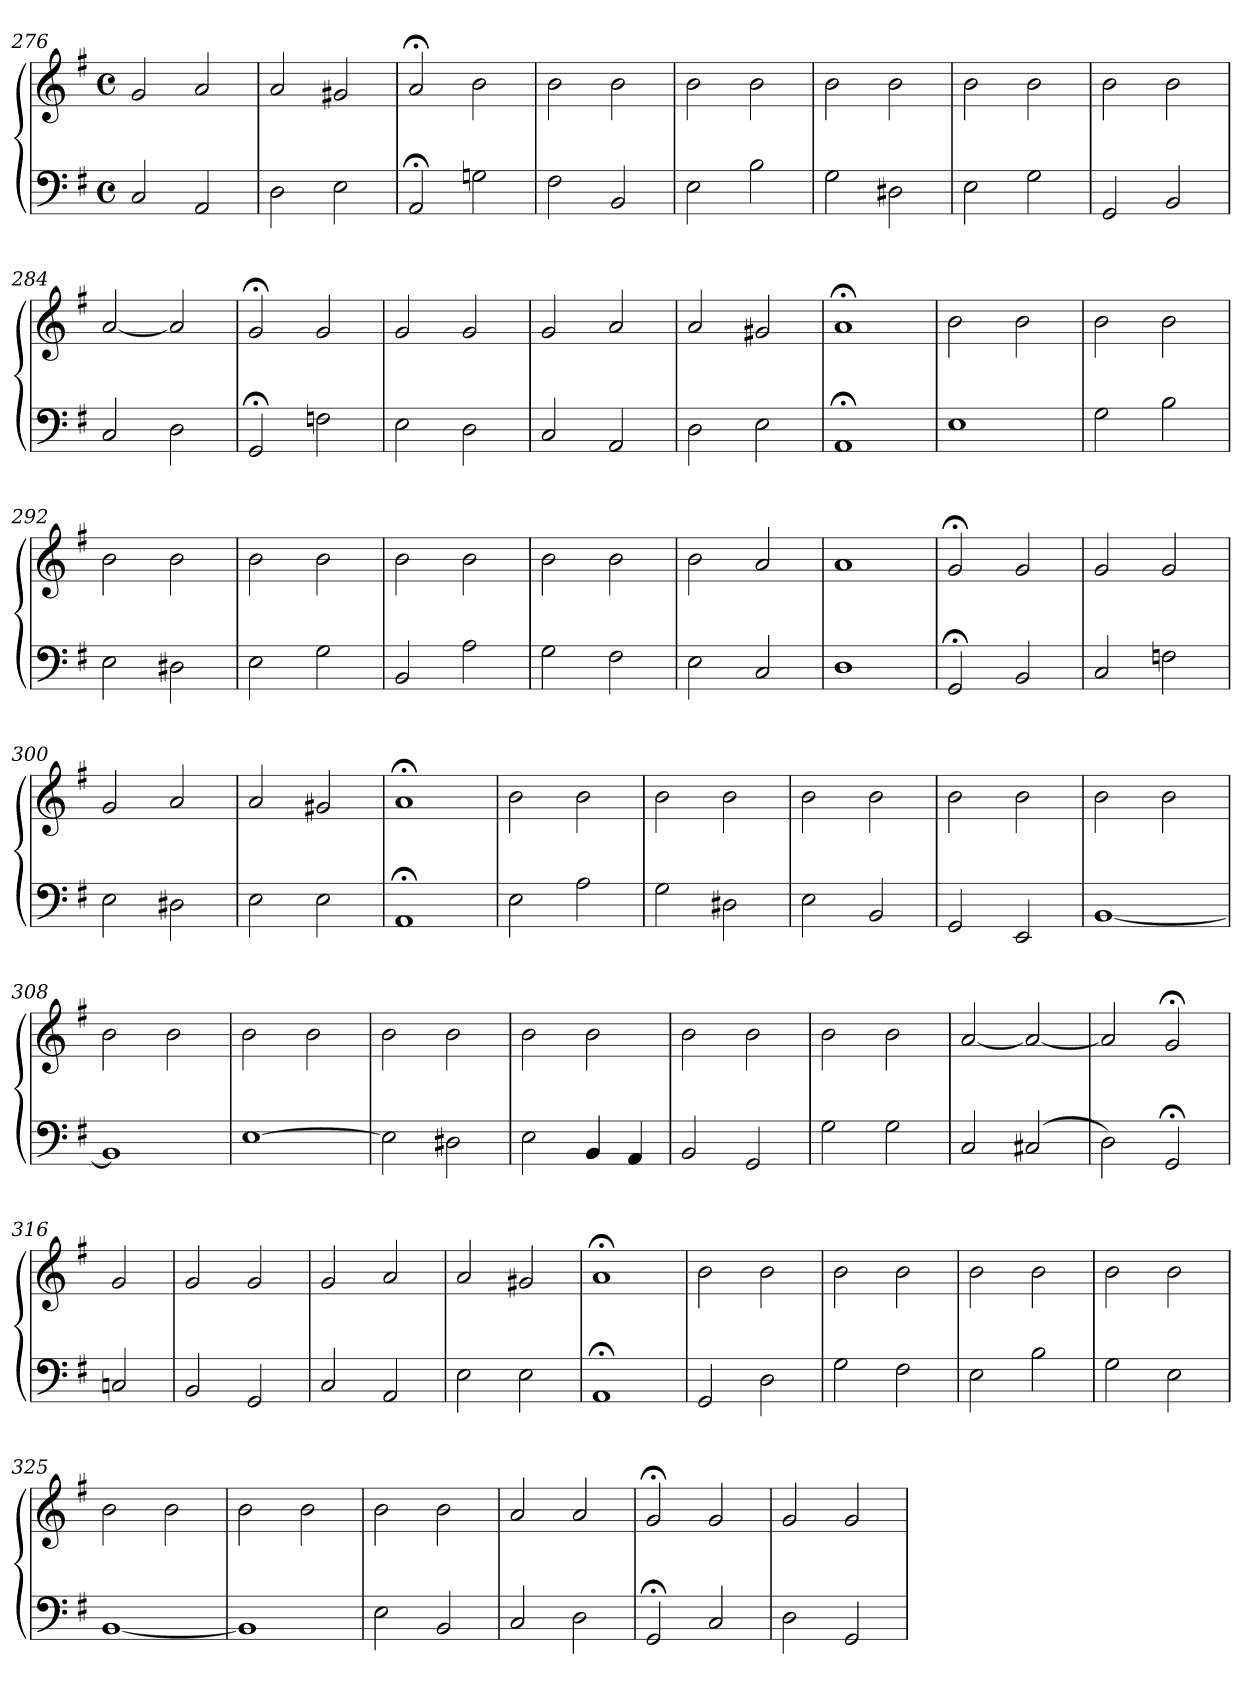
**kern	**kern
*part1	*part1
*staff2	*staff1
*clefF4	*clefG2
*k[f#]	*k[f#]
*M4/4	*M4/4
*met(c)	*met(c)
=276	=276
2C	2g
2AA	2a
=277	=277
2D	2a
2E	2g#X
=278	=278
2AA;<	2a;<
2Gn	2b
=279	=279
2F#	2b
2BB	2b
=280	=280
2E	2b
2B	2b
=281	=281
2G	2b
2D#X	2b
=282	=282
2E	2b
2G	2b
=283	=283
2GG	2b
2BB	2b
=284	=284
2C	[2a
2D	2a]
=285	=285
2GG;<	2g;<
2Fn	2g
=286	=286
2E	2g
2D	2g
=287	=287
2C	2g
2AA	2a
!!LO:LB:g=z
=288	=288
2D	2a
2E	2g#X
=289	=289
1AA;<	1a;<
=290	=290
1E	2b
.	2b
=291	=291
2G	2b
2B	2b
=292	=292
2E	2b
2D#X	2b
=293	=293
2E	2b
2G	2b
=294	=294
2BB	2b
2A	2b
=295	=295
2G	2b
2F#	2b
=296	=296
2E	2b
2C	2a
=297	=297
1D	1a
=298	=298
2GG;<	2g;<
2BB	2g
=299	=299
2C	2g
2Fn	2g
=300	=300
2E	2g
2D#X	2a
!!LO:LB:g=z
=301	=301
2E	2a
2E	2g#X
=302	=302
1AA;<	1a;<
=303	=303
2E	2b
2A	2b
=304	=304
2G	2b
2D#X	2b
=305	=305
2E	2b
2BB	2b
=306	=306
2GG	2b
2EE	2b
=307	=307
[1BB	2b
.	2b
=308	=308
1BB]	2b
.	2b
=309	=309
[1E	2b
.	2b
=310	=310
2E]	2b
2D#X	2b
=311	=311
2E	2b
4BB	2b
4AA	.
!!LO:LB:g=z
=312	=312
2BB	2b
2GG	2b
=313	=313
2G	2b
2G	2b
=314	=314
2C	[2a
(2C#X	2a_
=315	=315
2D)	2a]
2GG;<	2g;<
=316	=316
2Cn	2g
=317	=317
2BB	2g
2GG	2g
=318	=318
2C	2g
2AA	2a
=319	=319
2E	2a
2E	2g#X
=320	=320
1AA;<	1a;<
=321	=321
2GG	2b
2D	2b
=322	=322
2G	2b
2F#	2b
=323	=323
2E	2b
2B	2b
=324	=324
2G	2b
2E	2b
!!LO:LB:g=z
=325	=325
[1BB	2b
.	2b
=326	=326
1BB]	2b
.	2b
=327	=327
2E	2b
2BB	2b
=328	=328
2C	2a
2D	2a
=329	=329
2GG;<	2g;<
2C	2g
=330	=330
2D	2g
2GG	2g
=	=
*-	*-
